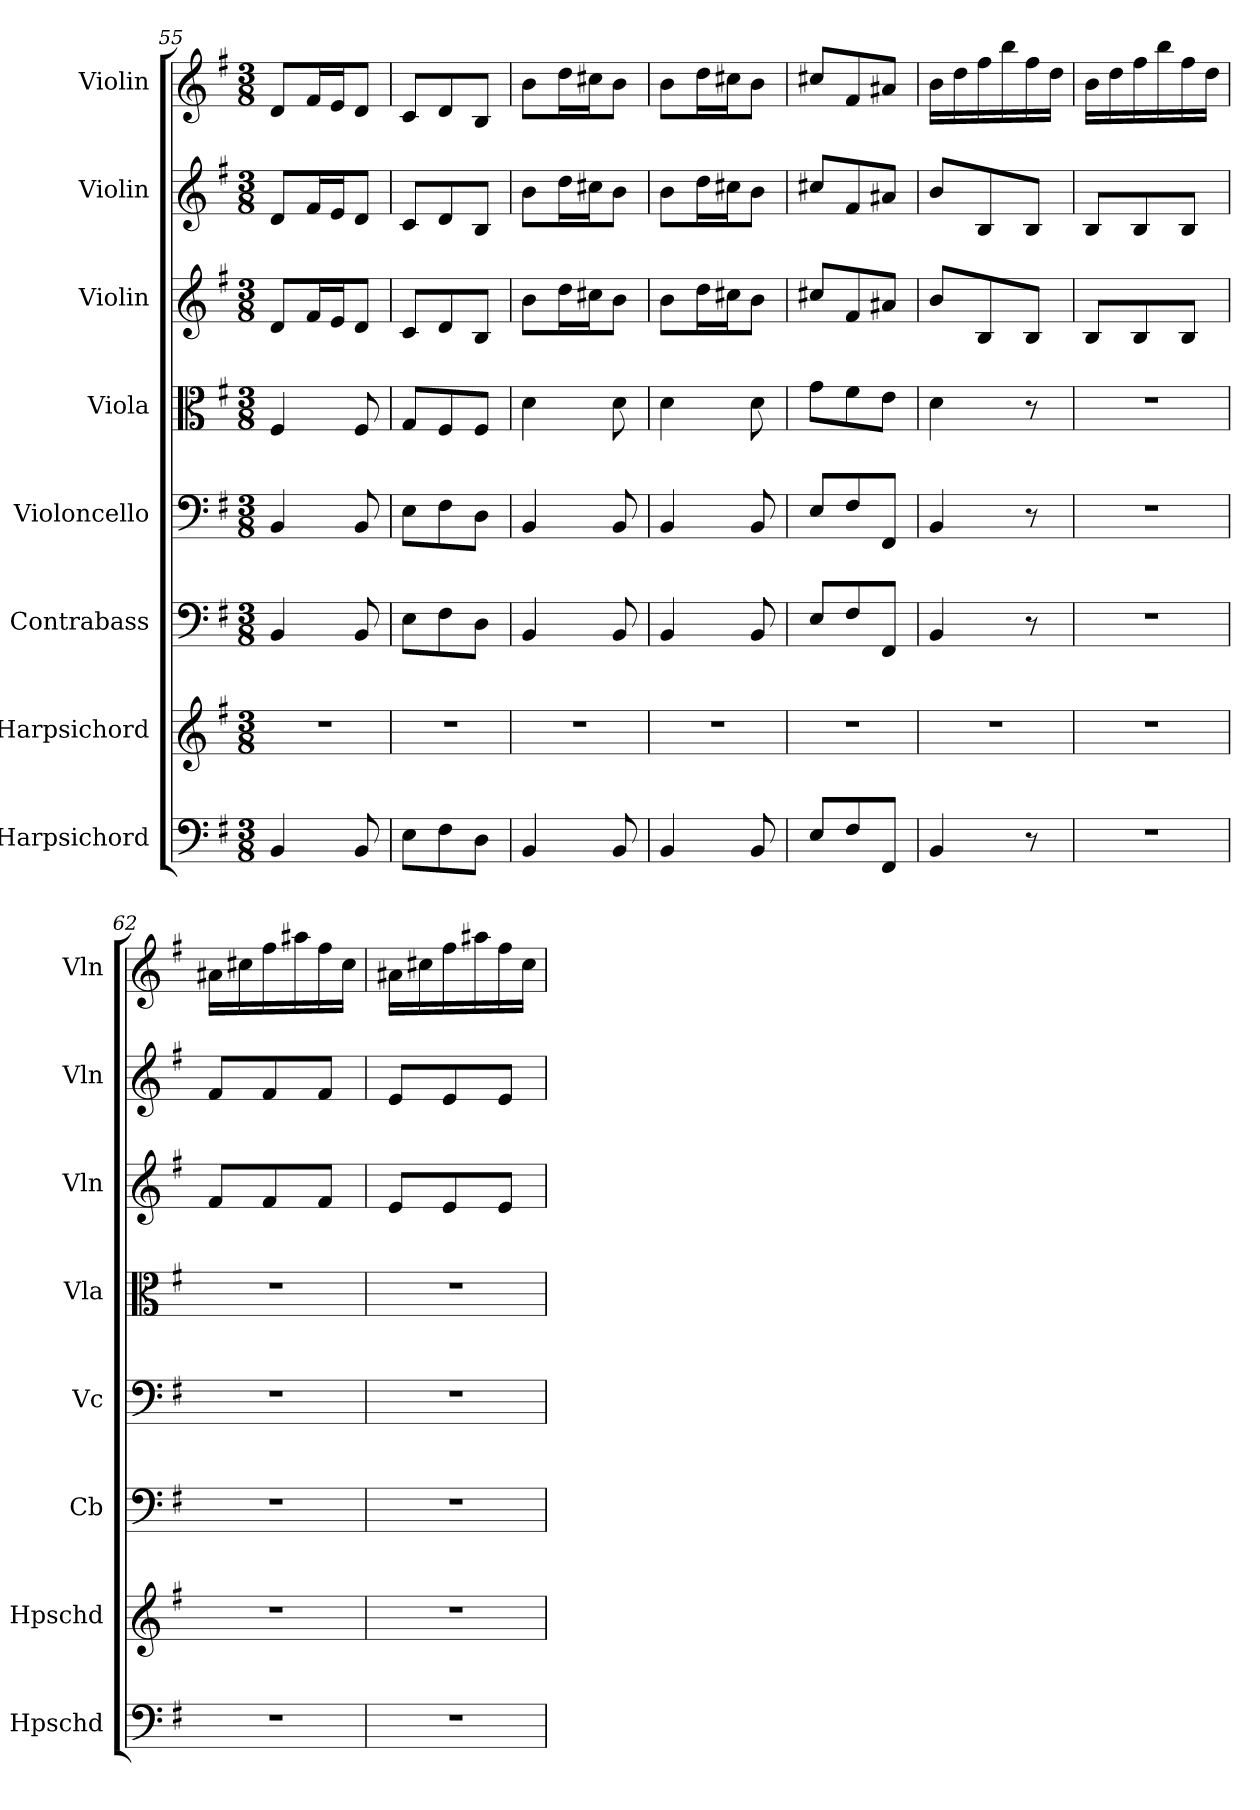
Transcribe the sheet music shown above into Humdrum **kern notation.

**kern	**kern	**kern	**kern	**kern	**kern	**kern	**kern
*part8	*part7	*part6	*part5	*part4	*part3	*part2	*part1
*staff8	*staff7	*staff6	*staff5	*staff4	*staff3	*staff2	*staff1
*I"Harpsichord	*I"Harpsichord	*I"Contrabass	*I"Violoncello	*I"Viola	*I"Violin	*I"Violin	*I"Violin
*I'Hpschd	*I'Hpschd	*I'Cb	*I'Vc	*I'Vla	*I'Vln	*I'Vln	*I'Vln
*clefF4	*clefG2	*clefF4	*clefF4	*clefC3	*clefG2	*clefG2	*clefG2
*k[f#]	*k[f#]	*k[f#]	*k[f#]	*k[f#]	*k[f#]	*k[f#]	*k[f#]
*M3/8	*M3/8	*M3/8	*M3/8	*M3/8	*M3/8	*M3/8	*M3/8
=55	=55	=55	=55	=55	=55	=55	=55
4BB/	4.r	4BB/	4BB/	4F#/	8d/L	8d/L	8d/L
.	.	.	.	.	16f#/L	16f#/L	16f#/L
.	.	.	.	.	16e/J	16e/J	16e/J
8BB/	.	8BB/	8BB/	8F#/	8d/J	8d/J	8d/J
=56	=56	=56	=56	=56	=56	=56	=56
8E\L	4.r	8E\L	8E\L	8G/L	8c/L	8c/L	8c/L
8F#\	.	8F#\	8F#\	8F#/	8d/	8d/	8d/
8D\J	.	8D\J	8D\J	8F#/J	8B/J	8B/J	8B/J
=57	=57	=57	=57	=57	=57	=57	=57
4BB/	4.r	4BB/	4BB/	4d\	8b\L	8b\L	8b\L
.	.	.	.	.	16dd\L	16dd\L	16dd\L
.	.	.	.	.	16cc#X\J	16cc#X\J	16cc#X\J
8BB/	.	8BB/	8BB/	8d\	8b\J	8b\J	8b\J
=58	=58	=58	=58	=58	=58	=58	=58
4BB/	4.r	4BB/	4BB/	4d\	8b\L	8b\L	8b\L
.	.	.	.	.	16dd\L	16dd\L	16dd\L
.	.	.	.	.	16cc#X\J	16cc#X\J	16cc#X\J
8BB/	.	8BB/	8BB/	8d\	8b\J	8b\J	8b\J
=59	=59	=59	=59	=59	=59	=59	=59
8E/L	4.r	8E/L	8E/L	8g\L	8cc#X/L	8cc#X/L	8cc#X/L
8F#/	.	8F#/	8F#/	8f#\	8f#/	8f#/	8f#/
8FF#/J	.	8FF#/J	8FF#/J	8e\J	8a#X/J	8a#X/J	8a#X/J
=60	=60	=60	=60	=60	=60	=60	=60
4BB/	4.r	4BB/	4BB/	4d\	8b/L	8b/L	16b\LL
.	.	.	.	.	.	.	16dd\
.	.	.	.	.	8B/	8B/	16ff#\
.	.	.	.	.	.	.	16bb\
8r	.	8r	8r	8r	8B/J	8B/J	16ff#\
.	.	.	.	.	.	.	16dd\JJ
=61	=61	=61	=61	=61	=61	=61	=61
4.r	4.r	4.r	4.r	4.r	8B/L	8B/L	16b\LL
.	.	.	.	.	.	.	16dd\
.	.	.	.	.	8B/	8B/	16ff#\
.	.	.	.	.	.	.	16bb\
.	.	.	.	.	8B/J	8B/J	16ff#\
.	.	.	.	.	.	.	16dd\JJ
=62	=62	=62	=62	=62	=62	=62	=62
4.r	4.r	4.r	4.r	4.r	8f#/L	8f#/L	16a#X\LL
.	.	.	.	.	.	.	16cc#X\
.	.	.	.	.	8f#/	8f#/	16ff#\
.	.	.	.	.	.	.	16aa#X\
.	.	.	.	.	8f#/J	8f#/J	16ff#\
.	.	.	.	.	.	.	16cc#\JJ
=63	=63	=63	=63	=63	=63	=63	=63
4.r	4.r	4.r	4.r	4.r	8e/L	8e/L	16a#X\LL
.	.	.	.	.	.	.	16cc#X\
.	.	.	.	.	8e/	8e/	16ff#\
.	.	.	.	.	.	.	16aa#X\
.	.	.	.	.	8e/J	8e/J	16ff#\
.	.	.	.	.	.	.	16cc#\JJ
=	=	=	=	=	=	=	=
*-	*-	*-	*-	*-	*-	*-	*-
